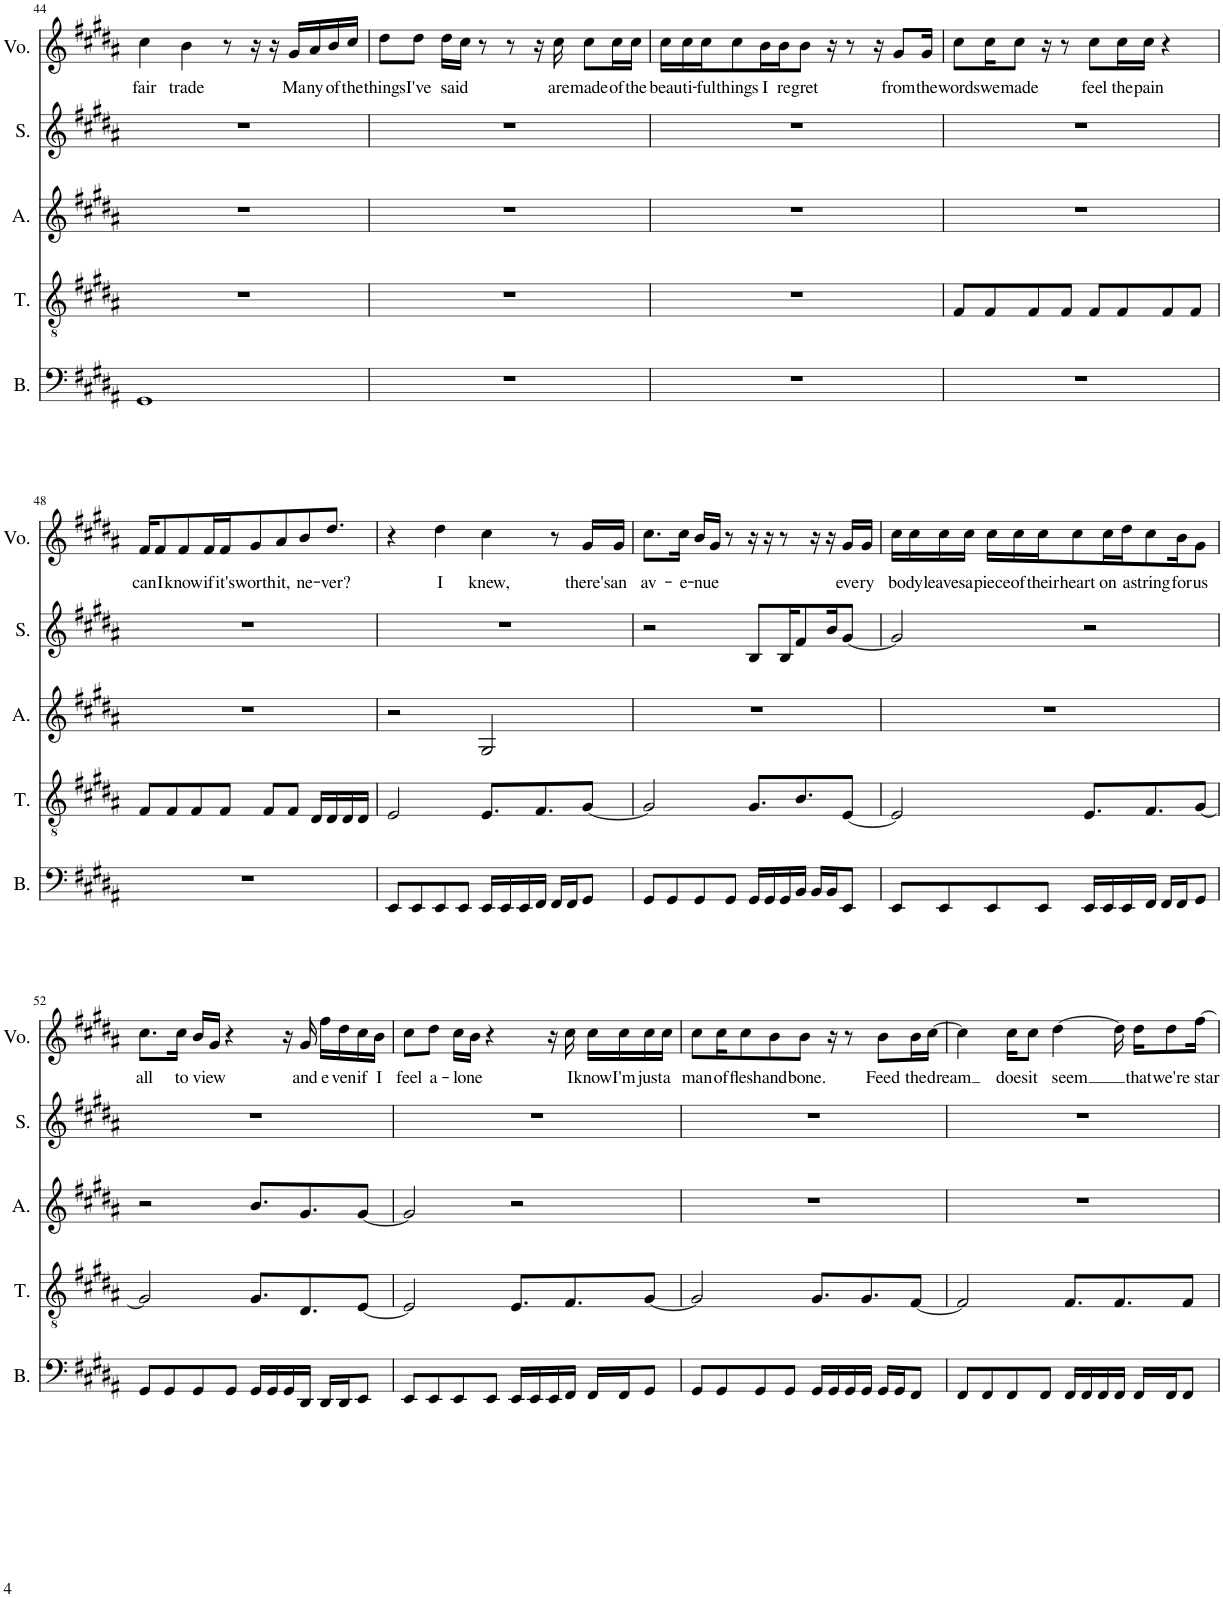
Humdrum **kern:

**kern	**kern	**kern	**kern	**kern	**text
*part5	*part4	*part3	*part2	*part1	*part1
*staff5	*staff4	*staff3	*staff2	*staff1	*staff1
*I"Bass	*I"Tenor	*I"Alto	*I"Soprano	*I"Voice	*
*I'B.	*I'T.	*I'A.	*I'S.	*I'Vo.	*
!!LO:PB:g=z
*clefF4	*clefGv2	*clefG2	*clefG2	*clefG2	*
*k[f#c#g#d#a#]	*k[f#c#g#d#a#]	*k[f#c#g#d#a#]	*k[f#c#g#d#a#]	*k[f#c#g#d#a#]	*
*M4/4	*M4/4	*M4/4	*M4/4	*M4/4	*
=44	=44	=44	=44	=44	=44
!	!	!	!	!	!LO:LY:b
1GG#	1r	1r	1r	4cc#\	fair
!	!	!	!	!	!LO:LY:b
.	.	.	.	4b\	trade
.	.	.	.	8r	.
.	.	.	.	16r	.
.	.	.	.	16r	.
!	!	!	!	!	!LO:LY:b
.	.	.	.	16g#/LL	Ma-
!	!	!	!	!	!LO:LY:b
.	.	.	.	16a#/	-ny
!	!	!	!	!	!LO:LY:b
.	.	.	.	16b/	of
!	!	!	!	!	!LO:LY:b
.	.	.	.	16cc#/JJ	the
=45	=45	=45	=45	=45	=45
!	!	!	!	!	!LO:LY:b
1r	1r	1r	1r	8dd#\L	things
!	!	!	!	!	!LO:LY:b
.	.	.	.	8dd#\J	I've
!	!	!	!	!	!LO:LY:b
.	.	.	.	16dd#\LL	said
.	.	.	.	16cc#\JJ	.
.	.	.	.	8r	.
.	.	.	.	8r	.
.	.	.	.	16r	.
!	!	!	!	!	!LO:LY:b
.	.	.	.	16cc#\	are
!	!	!	!	!	!LO:LY:b
.	.	.	.	8cc#\L	made
!	!	!	!	!	!LO:LY:b
.	.	.	.	16cc#\L	of
!	!	!	!	!	!LO:LY:b
.	.	.	.	16cc#\JJ	the
=46	=46	=46	=46	=46	=46
!	!	!	!	!	!LO:LY:b
1r	1r	1r	1r	16cc#\LL	beau-
!	!	!	!	!	!LO:LY:b
.	.	.	.	16cc#\	-ti-
!	!	!	!	!	!LO:LY:b
.	.	.	.	16cc#\J	-ful
!	!	!	!	!	!LO:LY:b
.	.	.	.	8cc#\	things
!	!	!	!	!	!LO:LY:b
.	.	.	.	16b\L	I
!	!	!	!	!	!LO:LY:b
.	.	.	.	16b\J	re-
!	!	!	!	!	!LO:LY:b
.	.	.	.	8b\J	-gret
.	.	.	.	16r	.
.	.	.	.	8r	.
.	.	.	.	16r	.
!	!	!	!	!	!LO:LY:b
.	.	.	.	8g#/L	from
!	!	!	!	!	!LO:LY:b
.	.	.	.	16g#/Jk	the
=47	=47	=47	=47	=47	=47
!	!	!	!	!	!LO:LY:b
1r	8F#/L	1r	1r	8cc#\L	words
!	!	!	!	!	!LO:LY:b
.	8F#/	.	.	16cc#\K	we
!	!	!	!	!	!LO:LY:b
.	.	.	.	8cc#\J	made
.	8F#/	.	.	.	.
.	.	.	.	16r	.
.	8F#/J	.	.	8r	.
!	!	!	!	!	!LO:LY:b
.	8F#/L	.	.	8cc#\L	feel
!	!	!	!	!	!LO:LY:b
.	8F#/	.	.	16cc#\L	the
!	!	!	!	!	!LO:LY:b
.	.	.	.	16cc#\JJ	pain
.	8F#/	.	.	4r	.
.	8F#/J	.	.	.	.
!!LO:LB:g=z
=48	=48	=48	=48	=48	=48
!	!	!	!	!	!LO:LY:b
1r	8F#/L	1r	1r	16f#/KL	can
!	!	!	!	!	!LO:LY:b
.	.	.	.	8f#/	I
.	8F#/	.	.	.	.
!	!	!	!	!	!LO:LY:b
.	.	.	.	8f#/	know
.	8F#/	.	.	.	.
!	!	!	!	!	!LO:LY:b
.	.	.	.	16f#/L	if
!	!	!	!	!	!LO:LY:b
.	8F#/J	.	.	16f#/J	it's
!	!	!	!	!	!LO:LY:b
.	.	.	.	8g#/	worth
.	8F#/L	.	.	.	.
!	!	!	!	!	!LO:LY:b
.	.	.	.	8a#/	it,
.	8F#/J	.	.	.	.
!	!	!	!	!	!LO:LY:b
.	.	.	.	8b/	ne-
.	16D#/LL	.	.	.	.
!	!	!	!	!	!LO:LY:b
.	16D#/	.	.	8.dd#/J	-ver?
.	16D#/	.	.	.	.
.	16D#/JJ	.	.	.	.
=49	=49	=49	=49	=49	=49
8EE/L	2E/	2r	1r	4r	.
8EE/	.	.	.	.	.
!	!	!	!	!	!LO:LY:b
8EE/	.	.	.	4dd#\	I
8EE/J	.	.	.	.	.
!	!	!	!	!	!LO:LY:b
16EE/LL	8.E/L	2G#/	.	4cc#\	knew,
16EE/	.	.	.	.	.
16EE/	.	.	.	.	.
16FF#/JJ	8.F#/	.	.	.	.
16FF#/LL	.	.	.	8r	.
16FF#/J	.	.	.	.	.
!	!	!	!	!	!LO:LY:b
8GG#/J	[8G#/J	.	.	16g#/LL	there's
!	!	!	!	!	!LO:LY:b
.	.	.	.	16g#/JJ	an
=50	=50	=50	=50	=50	=50
!	!	!	!	!	!LO:LY:b
8GG#/L	2G#/]	1r	2r	8.cc#\L	av-
8GG#/	.	.	.	.	.
!	!	!	!	!	!LO:LY:b
.	.	.	.	16cc#\Jk	-e-
!	!	!	!	!	!LO:LY:b
8GG#/	.	.	.	16b/LL	-nue
.	.	.	.	16g#/JJ	.
8GG#/J	.	.	.	8r	.
16GG#/LL	8.G#/L	.	8B/L	16r	.
16GG#/	.	.	.	16r	.
16GG#/	.	.	16B/K	8r	.
16BB/JJ	8.B/	.	8f#/	.	.
16BB/LL	.	.	.	16r	.
16BB/J	.	.	16b/K	16r	.
!	!	!	!	!	!LO:LY:b
8EE/J	[8E/J	.	[8g#/J	16g#/LL	eve-
!	!	!	!	!	!LO:LY:b
.	.	.	.	16g#/JJ	-ry
=51	=51	=51	=51	=51	=51
!	!	!	!	!	!LO:LY:b
8EE/L	2E/]	1r	2g#/]	16cc#\LL	bo-
!	!	!	!	!	!LO:LY:b
.	.	.	.	16cc#\	-dy
!	!	!	!	!	!LO:LY:b
8EE/	.	.	.	16cc#\	leaves
!	!	!	!	!	!LO:LY:b
.	.	.	.	16cc#\JJ	a
!	!	!	!	!	!LO:LY:b
8EE/	.	.	.	16cc#\LL	piece
!	!	!	!	!	!LO:LY:b
.	.	.	.	16cc#\	of
!	!	!	!	!	!LO:LY:b
8EE/J	.	.	.	16cc#\J	their
!	!	!	!	!	!LO:LY:b
.	.	.	.	8cc#\	heart
16EE/LL	8.E/L	.	2r	.	.
!	!	!	!	!	!LO:LY:b
16EE/	.	.	.	16cc#\L	on
!	!	!	!	!	!LO:LY:b
16EE/	.	.	.	16dd#\J	a
!	!	!	!	!	!LO:LY:b
16FF#/JJ	8.F#/	.	.	8cc#\	string
16FF#/LL	.	.	.	.	.
!	!	!	!	!	!LO:LY:b
16FF#/J	.	.	.	16b\K	for
!	!	!	!	!	!LO:LY:b
8GG#/J	[8G#/J	.	.	8g#\J	us
!!LO:LB:g=z
=52	=52	=52	=52	=52	=52
!	!	!	!	!	!LO:LY:b
8GG#/L	2G#/]	2r	1r	8.cc#\L	all
8GG#/	.	.	.	.	.
!	!	!	!	!	!LO:LY:b
.	.	.	.	16cc#\Jk	to
!	!	!	!	!	!LO:LY:b
8GG#/	.	.	.	16b/LL	-view
.	.	.	.	16g#/JJ	.
8GG#/J	.	.	.	4r	.
16GG#/LL	8.G#/L	8.b/L	.	.	.
16GG#/	.	.	.	.	.
16GG#/	.	.	.	16r	.
!	!	!	!	!	!LO:LY:b
16DD#/JJ	8.D#/	8.g#/	.	16g#/	and
!	!	!	!	!	!LO:LY:b
16DD#/LL	.	.	.	16ff#\LL	e
!	!	!	!	!	!LO:LY:b
16DD#/J	.	.	.	16dd#\	ven
!	!	!	!	!	!LO:LY:b
8EE/J	[8E/J	[8g#/J	.	16cc#\	if
!	!	!	!	!	!LO:LY:b
.	.	.	.	16b\JJ	I
=53	=53	=53	=53	=53	=53
!	!	!	!	!	!LO:LY:b
8EE/L	2E/]	2g#/]	1r	8cc#\L	feel
!	!	!	!	!	!LO:LY:b
8EE/	.	.	.	8dd#\J	a-
!	!	!	!	!	!LO:LY:b
8EE/	.	.	.	16cc#\LL	-lone
.	.	.	.	16b\JJ	.
8EE/J	.	.	.	4r	.
16EE/LL	8.E/L	2r	.	.	.
16EE/	.	.	.	.	.
16EE/	.	.	.	16r	.
!	!	!	!	!	!LO:LY:b
16FF#/JJ	8.F#/	.	.	16cc#\	I
!	!	!	!	!	!LO:LY:b
16FF#/LL	.	.	.	16cc#\LL	know
!	!	!	!	!	!LO:LY:b
16FF#/J	.	.	.	16cc#\	I'm
!	!	!	!	!	!LO:LY:b
8GG#/J	[8G#/J	.	.	16cc#\	just
!	!	!	!	!	!LO:LY:b
.	.	.	.	16cc#\JJ	a
=54	=54	=54	=54	=54	=54
!	!	!	!	!	!LO:LY:b
8GG#/L	2G#/]	1r	1r	8cc#\L	man
!	!	!	!	!	!LO:LY:b
8GG#/	.	.	.	16cc#\K	of
!	!	!	!	!	!LO:LY:b
.	.	.	.	8cc#\	flesh
8GG#/	.	.	.	.	.
!	!	!	!	!	!LO:LY:b
.	.	.	.	8b\	and
8GG#/J	.	.	.	.	.
!	!	!	!	!	!LO:LY:b
.	.	.	.	8b\J	bone.
16GG#/LL	8.G#/L	.	.	.	.
16GG#/	.	.	.	16r	.
16GG#/	.	.	.	8r	.
16GG#/JJ	8.G#/	.	.	.	.
!	!	!	!	!	!LO:LY:b
16GG#/LL	.	.	.	8b\L	Feed
16GG#/J	.	.	.	.	.
!	!	!	!	!	!LO:LY:b
8FF#/J	[8F#/J	.	.	16b\L	the
!	!	!	!	!	!LO:LY:b
.	.	.	.	[16cc#\JJ	dream
=55	=55	=55	=55	=55	=55
8FF#/L	2F#/]	1r	1r	4cc#\]	.
8FF#/	.	.	.	.	.
!	!	!	!	!	!LO:LY:b
8FF#/	.	.	.	16cc#\KL	does
!	!	!	!	!	!LO:LY:b
.	.	.	.	8cc#\J	it
8FF#/J	.	.	.	.	.
!	!	!	!	!	!LO:LY:b
.	.	.	.	[4dd#\	seem
16FF#/LL	8.F#/L	.	.	.	.
16FF#/	.	.	.	.	.
16FF#/	.	.	.	.	.
16FF#/JJ	8.F#/	.	.	16dd#\]	.
!	!	!	!	!	!LO:LY:b
16FF#/LL	.	.	.	16dd#\KL	that
!	!	!	!	!	!LO:LY:b
16FF#/J	.	.	.	8dd#\	we're
8FF#/J	8F#/J	.	.	.	.
!	!	!	!	!	!LO:LY:b
.	.	.	.	[16ff#\Jk	star-
=	=	=	=	=	=
*-	*-	*-	*-	*-	*-
